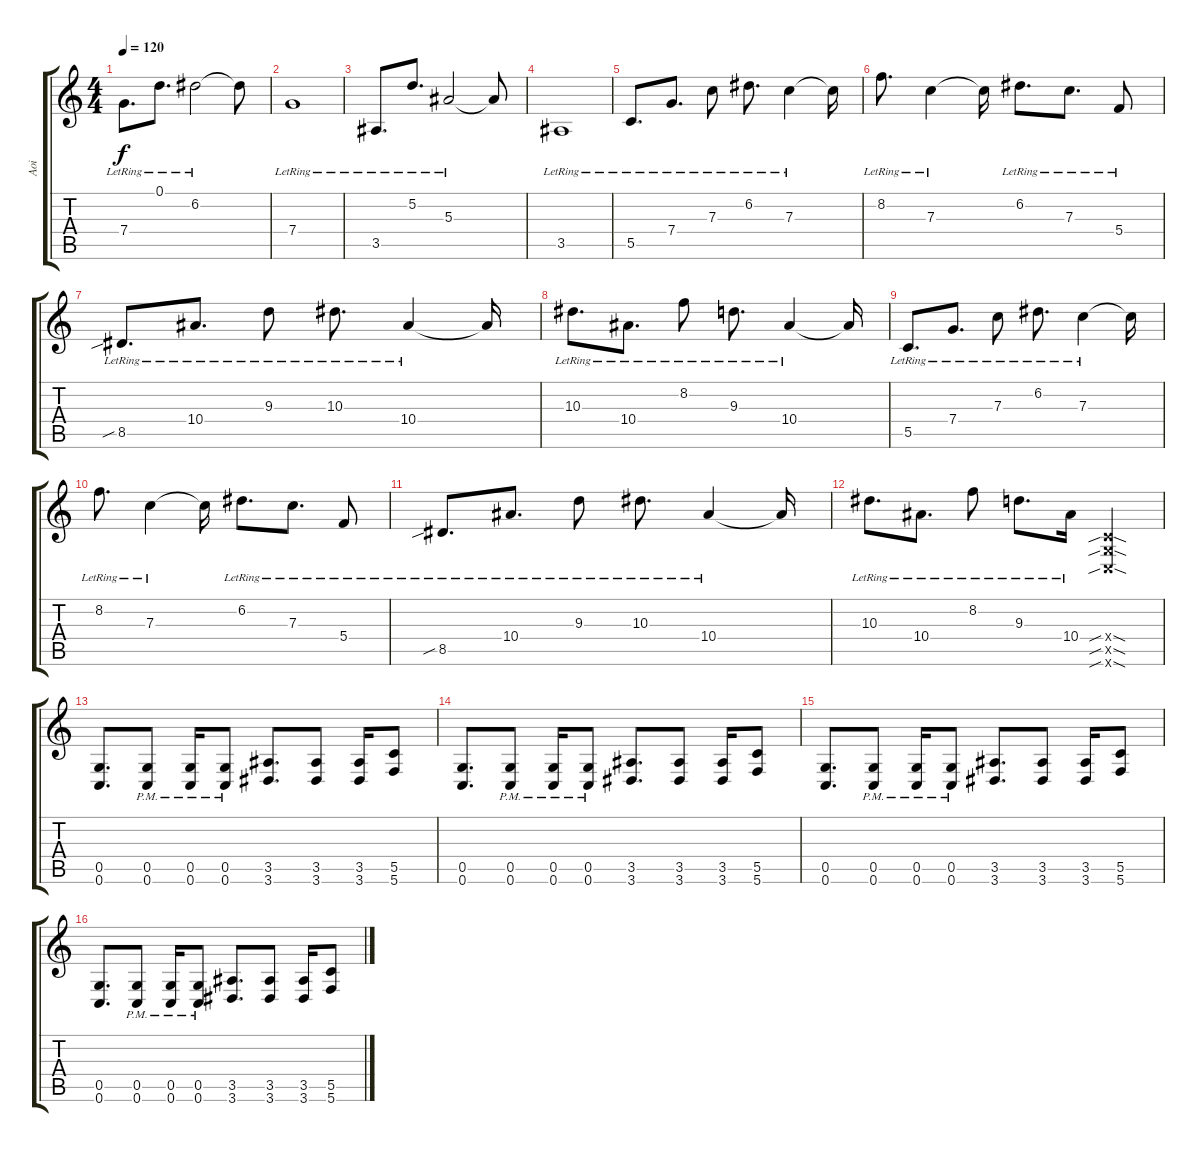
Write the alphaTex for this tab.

\track ("Aoi" "Aoi") {instrument electricguitarclean}
\staff {score tabs}
\tuning (D4 A3 F3 C3 G2 C2) {hide}
\ts (4 4)
\tempo 120
\clef g2
\ks c
7.4{lr}.8{d dy f} 0.1{lr}.8{d} 6.2{lr}.2 6.2{t}.8 |
7.4{lr}.1 |
3.5{lr}.8{d} 5.2{lr}.8{d} 5.3{lr}.2 5.3{t}.8 |
3.5{lr}.1 |
5.5{lr}.8{d} 7.4{lr}.8{d} 7.3{lr}.8 6.2{lr}.8{d} 7.3{lr}.4 7.3{t}.16 |
8.2{lr}.8{d} 7.3{lr}.4 7.3{t}.16 6.2{lr}.8{d} 7.3{lr}.8{d} 5.4{lr}.8 |
8.5{sib lr}.8{d} 10.4{lr}.8{d} 9.3{lr}.8 10.3{lr}.8{d} 10.4{lr}.4 10.4{t}.16 |
10.3{lr}.8{d} 10.4{lr}.8{d} 8.2{lr}.8 9.3{lr}.8{d} 10.4{lr}.4 10.4{t}.16 |
5.5{lr}.8{d} 7.4{lr}.8{d} 7.3{lr}.8 6.2{lr}.8{d} 7.3{lr}.4 7.3{t}.16 |
8.2{lr}.8{d} 7.3{lr}.4 7.3{t}.16 6.2{lr}.8{d} 7.3{lr}.8{d} 5.4{lr}.8 |
8.5{sib lr}.8{d} 10.4{lr}.8{d} 9.3{lr}.8 10.3{lr}.8{d} 10.4{lr}.4 10.4{t}.16 |
10.3{lr}.8{d} 10.4{lr}.8{d} 8.2{lr}.8 9.3{lr}.8{d} 10.4{lr}.16 (0.4{sib sod x} 0.5{sib sod x} 0.6{sib sod x}).4{instrument overdrivenguitar} |
(0.5 0.6).8{d} (0.5{pm} 0.6{pm}).8 (0.5{pm} 0.6{pm}).16 (0.5{pm} 0.6{pm}).8 (3.5 3.6).8{d} (3.5 3.6).8 (3.5 3.6).16 (5.5 5.6).8 |
(0.5 0.6).8{d} (0.5{pm} 0.6{pm}).8 (0.5{pm} 0.6{pm}).16 (0.5{pm} 0.6{pm}).8 (3.5 3.6).8{d} (3.5 3.6).8 (3.5 3.6).16 (5.5 5.6).8 |
(0.5 0.6).8{d} (0.5{pm} 0.6{pm}).8 (0.5{pm} 0.6{pm}).16 (0.5{pm} 0.6{pm}).8 (3.5 3.6).8{d} (3.5 3.6).8 (3.5 3.6).16 (5.5 5.6).8 |
(0.5 0.6).8{d} (0.5{pm} 0.6{pm}).8 (0.5{pm} 0.6{pm}).16 (0.5{pm} 0.6{pm}).8 (3.5 3.6).8{d} (3.5 3.6).8 (3.5 3.6).16 (5.5 5.6).8
